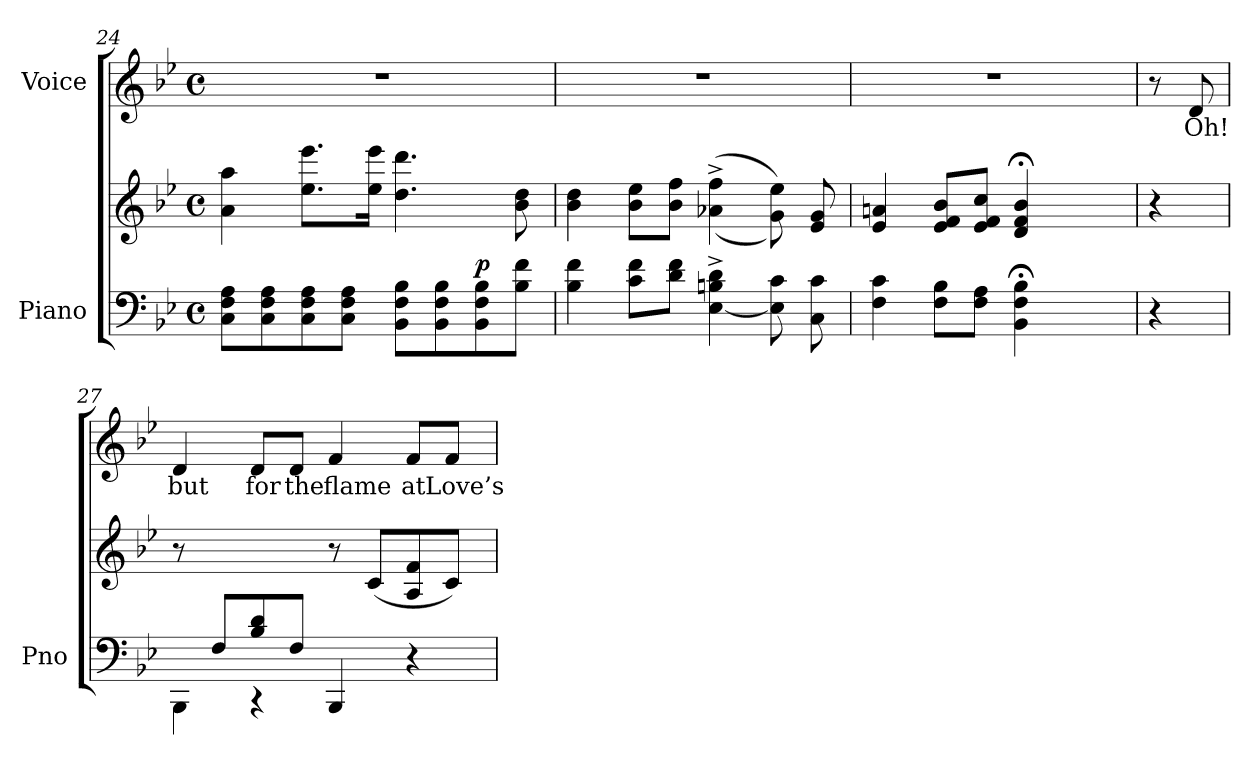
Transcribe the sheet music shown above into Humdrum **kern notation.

**kern	**kern	**dynam	**kern	**text
*part2	*part2	*part2	*part1	*part1
*staff3	*staff2	*staff2/3	*staff1	*staff1
*I"Piano	*	*	*I"Voice	*
*I'Pno	*	*	*	*
*clefF4	*clefG2	*	*clefG2	*
*k[b-e-]	*k[b-e-]	*	*k[b-e-]	*
*M4/4	*M4/4	*	*M4/4	*
*met(c)	*met(c)	*	*met(c)	*
=24	=24	=24	=24	=24
8C\ 8F\ 8A\L	4a\ 4aa\	.	1r	.
8C\ 8F\ 8A\	.	.	.	.
8C\ 8F\ 8A\	8.ee-\ 8.eee-\L	.	.	.
8C\ 8F\ 8A\J	.	.	.	.
.	16ee-\ 16eee-\Jk	.	.	.
8BB-\ 8F\ 8B-\L	4.dd\ 4.ddd\	.	.	.
8BB-\ 8F\ 8B-\	.	.	.	.
!	!	!LO:DY:a=2	!	!
8BB-\ 8F\ 8B-\	.	p	.	.
8B-\ 8f\J	8b-\ 8dd\	.	.	.
=25	=25	=25	=25	=25
4B-\ 4f\	4b-\ 4dd\	.	1r	.
8c\ 8f\L	8b-\ 8ee-\L	.	.	.
8d\ 8f\J	8b-\ 8ff\J	.	.	.
[4E-\^ 4Bn\^ 4d\^	((<4a-X\^ 4ff\^	.	.	.
8E-\] 8c\	8g\ 8ee-\))	.	.	.
8C\ 8c\	8e-/ 8g/	.	.	.
=26	=26	=26	=26	=26
4F\ 4c\	4e-/ 4an/	.	1r	.
8F\ 8B-\L	8e-/ 8f/ 8b-/L	.	.	.
8F\ 8A\J	8e-/ 8f/ 8cc/J	.	.	.
4BB-\;< 4F\;< 4B-\;<	4d/;< 4f/;< 4b-/;<	.	.	.
4ryy	4ryy	.	.	.
!!LO:LB:g=z
=26X2	=26X2	=26X2	=26X2	=26X2
4r	4r	.	8r	.
!	!	!	!	!LO:LY:b
.	.	.	8d/	Oh!
=27	=27	=27	=27	=27
*^	*	*	*	*
!	!	!	!	!	!LO:LY:b
8ryy	4BBB-\	8r	.	4d/	but
8F/L	.	4.ryy	.	.	.
!	!	!	!	!	!LO:LY:b
8B-/ 8d/	4r	.	.	8d/L	for
!	!	!	!	!	!LO:LY:b
8F/J	.	.	.	8d/J	the
!	!	!	!	!	!LO:LY:b
2ryy	4BBB-/	8r	.	4f/	flame
.	.	(8c/L	.	.	.
!	!	!	!	!	!LO:LY:b
.	4r	8A/ 8f/	.	8f/L	at
!	!	!	!	!	!LO:LY:b
.	.	8c/J)	.	8f/J	Love’s
*v	*v	*	*	*	*
=	=	=	=	=
*-	*-	*-	*-	*-
